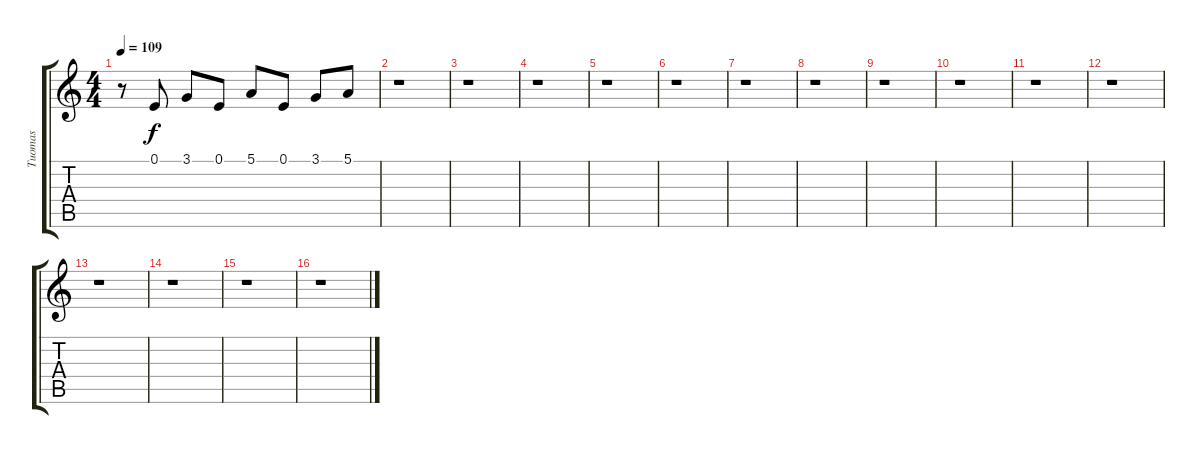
\track ("Tuomas" "Tuomas") {instrument acousticgrandpiano}
\staff {score tabs}
\tuning (E4 B3 G3 D3 A2 E2) {hide}
\ts (4 4)
\tempo 109
\clef g2
\ks c
r.8{dy f} 0.1.8 3.1.8 0.1.8 5.1.8 0.1.8 3.1.8 5.1.8 |
r.1 |
r.1 |
r.1 |
r.1 |
r.1 |
r.1 |
r.1 |
r.1 |
r.1 |
r.1 |
r.1 |
r.1 |
r.1 |
r.1 |
r.1
